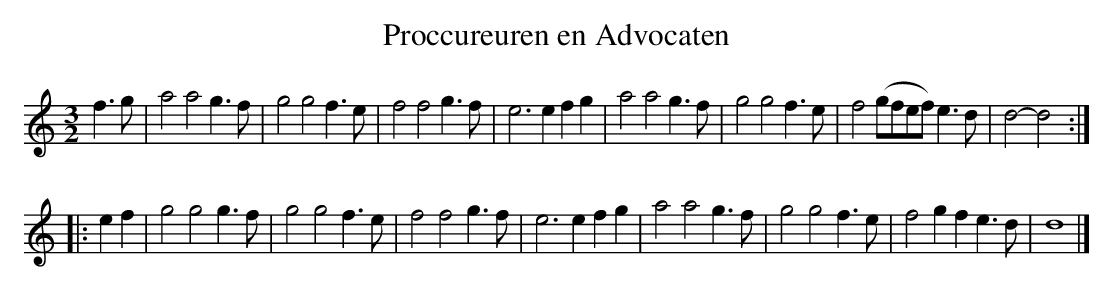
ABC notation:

X:1
T:Proccureuren en Advocaten
M:3/2
K:Ddor
f3g|a4a4g3f|g4g4f3e|f4f4g3f|e6e2f2g2|a4a4g3f|g4g4f3e|f4(gfef)e3d|d4-d4:|
|:e2f2|g4g4g3f|g4g4f3e|f4f4g3f|e6e2f2g2|a4a4g3f|g4g4f3e|f4g2f2e3d|d8|]
